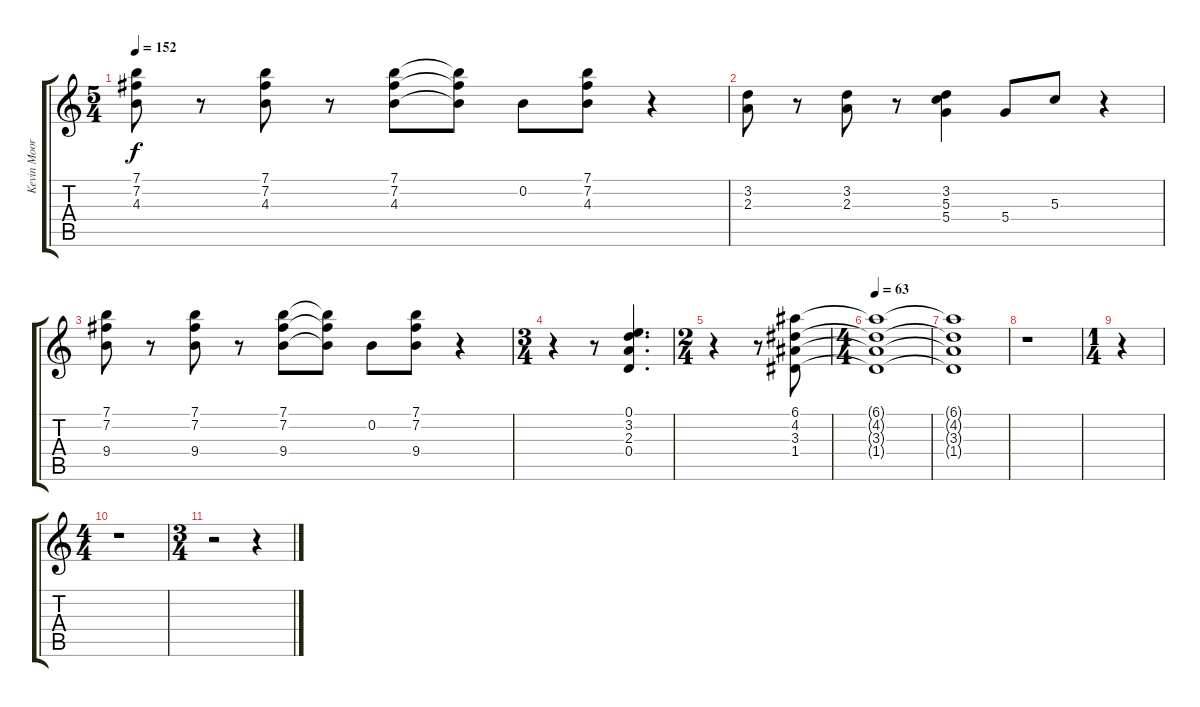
\track ("Kevin Moore (Keyboard)" "Kevin Moor") {instrument drawbarorgan}
\staff {score tabs}
\tuning (E5 B4 G4 D4 A3 D3) {hide}
\ts (5 4)
\tempo 152
\clef g2
\ks c
(7.1 7.2 4.3).8{dy f} r.8 (7.1 7.2 4.3).8 r.8 (7.1 7.2 4.3).8 (7.1{t} 7.2{t} 4.3{t}).8 0.2.8 (7.1 7.2 4.3).8 r.4 |
(3.2 2.3).8 r.8 (3.2 2.3).8 r.8 (3.2 5.3 5.4).4 5.4.8 5.3.8 r.4 |
(7.1 7.2 9.4).8 r.8 (7.1 7.2 9.4).8 r.8 (7.1 7.2 9.4).8 (7.1{t} 7.2{t} 9.4{t}).8 0.2.8 (7.1 7.2 9.4).8 r.4 |
\ts (3 4)
r.4 r.8 (0.1 3.2 2.3 0.4).4{d} |
\ts (2 4)
r.4 r.8 (6.1 4.2 3.3 1.4).8 |
\ts (4 4)
\tempo 63
(6.1{t} 4.2{t} 3.3{t} 1.4{t}).1 |
(6.1{t} 4.2{t} 3.3{t} 1.4{t}).1 |
r.1 |
\ts (1 4)
r.4 |
\ts (4 4)
r.1 |
\ts (3 4)
r.2 r.4
